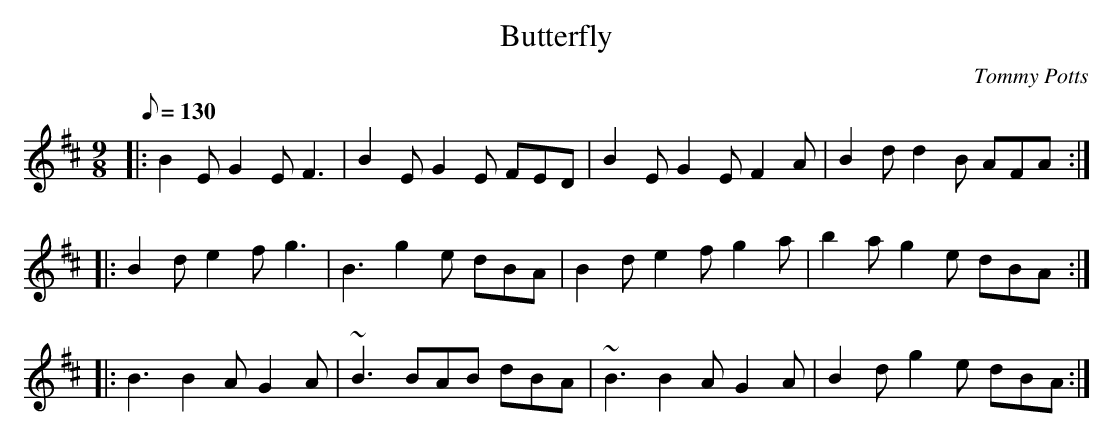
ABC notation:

X:1
T:Butterfly
C:Tommy Potts
M:9/8
L:1/8
Q:130
K:Edor
|:B2E G2E F3|B2E G2E FED|B2E G2E F2A|B2d d2B AFA:|
|:B2d e2f g3|B3 g2e dBA|B2d e2f g2a|b2a g2e dBA:|
|:B3 B2A G2A|~B3 BAB dBA|~B3 B2A G2A|B2d g2e dBA:|
